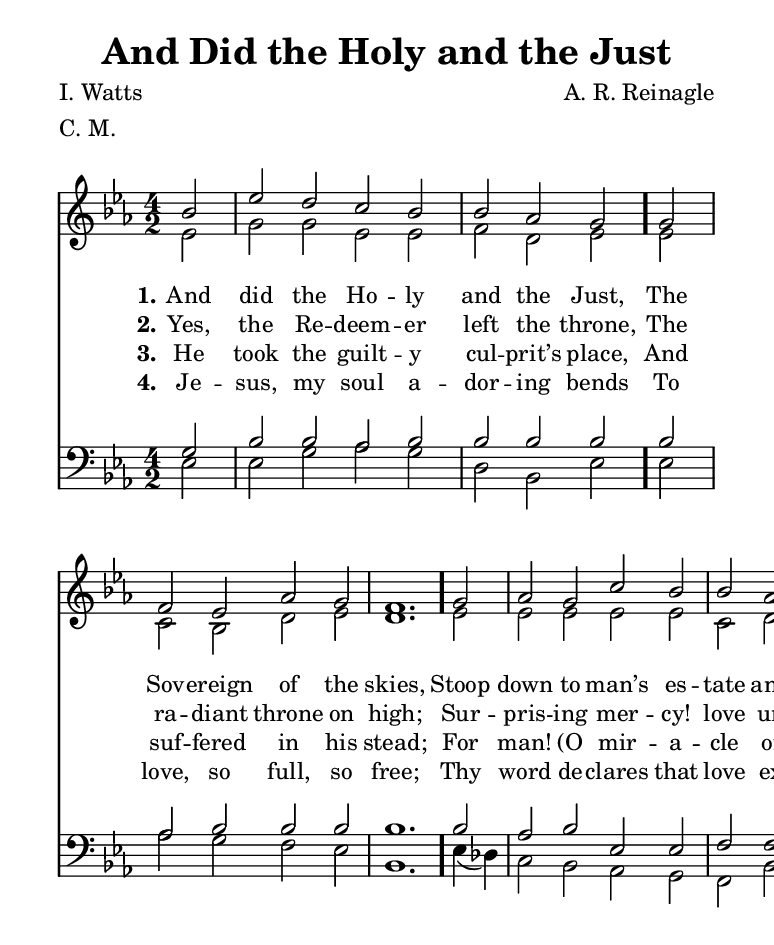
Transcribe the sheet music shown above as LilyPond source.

\include "common/global.ily"
\paper {
  \include "common/paper.ily"
  %ragged-bottom = ##t
  ragged-last-bottom = ##t
  %systems-per-page = ##f
  %page-count = ##f
  system-count = 2
}

\header{
  hymnnumber = "147"
  title = "And Did the Holy and the Just"
  tunename = "St. Peter"
  meter = "C. M."
  poet = "I. Watts"
  composer = "A. R. Reinagle"
  %copyright = ""
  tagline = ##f
}

% for fermata in MIDI
ta = { \tempo 2=80 }
tb = { \tempo 2=40 }

global = {
  \include "common/overrides.ily"
  \override Staff.TimeSignature.style = #'()
  \time 4/2
  \override Score.MetronomeMark.transparent = ##t % hide all fermata changes too
  \ta
  \key ees \major
  \partial 2
  \autoBeamOff
}

notesSoprano = {
\global
\relative c'' {

  bes2 | ees d c bes | bes aes g
  g | f ees aes g | f1.
  g2 | aes g c bes | bes aes g
  ees | g f ees d | ees1.
  \bar "|."

}
}

notesAlto = {
\global
\relative e' {

  ees2 | g g ees ees | f d ees
  ees | c bes d ees | d1.
  ees2 | ees ees ees ees | c d ees
  c | ees c bes bes | bes1.

}
}

notesTenor = {
\global
\relative a {

  g2 | bes bes aes bes | bes bes bes
  bes | aes bes bes bes | bes1.
  bes2 | aes bes ees, ees | f f ees
  g | bes aes g f4( aes) | g1.

}
}

notesBass = {
\global
\relative f {

  ees2 | ees g aes g | d bes ees
  ees | aes g f ees | bes1.
  ees4( des) | c2 bes aes g | f bes c
  c | g aes bes bes | ees1.

}
}

wordsA = \lyricmode {
\set stanza = "1."

And did the Ho -- ly and the Just, \bar "."
The Sov -- ereign of the skies, \bar "."
Stoop down to man’s es -- tate and dust \bar "."
That guilt -- y worms might rise? \bar "."

}

wordsB = \lyricmode {
\set stanza = "2."

Yes, the Re -- deem -- er left the throne,
The ra -- diant throne on high;
Sur -- pris -- ing mer -- cy! love un -- known!
To suf -- fer, bleed and die.

}

wordsC = \lyricmode {
\set stanza = "3."

He took the guilt -- y cul -- prit’s place,
And suf -- fered in his stead;
For man! (O mir -- a -- cle of grace!)
For man the Sav -- iour bled.

}

wordsD = \lyricmode {
\set stanza = "4."

Je -- sus, my soul a -- dor -- ing bends
To love, so full, so free;
Thy word de -- clares that love ex -- tends,
In sav -- ing power, to me.

}

\score {
  \context ChoirStaff <<
    \context Staff = upper <<
      \set ChoirStaff.systemStartDelimiter = #'SystemStartBar
      \context Voice  = sopranos { \voiceOne << \notesSoprano >> }
      \context Voice  = altos { \voiceTwo << \notesAlto >> }
      \context Lyrics = one   \lyricsto sopranos \wordsA
      \context Lyrics = two   \lyricsto sopranos \wordsB
      \context Lyrics = three \lyricsto sopranos \wordsC
      \context Lyrics = four  \lyricsto sopranos \wordsD
    >>
    \context Staff = men <<
      \clef bass
      \context Voice  = tenors { \voiceOne << \notesTenor >> }
      \context Voice  = basses { \voiceTwo << \notesBass >> }
    >>
  >>
  \layout {
    \include "common/layout.ily"
  }
  \midi{
    \include "common/midi.ily"
  }
}

\version "2.18.0"  % necessary for upgrading to future LilyPond versions.

% vi:set et ts=2 sw=2 ai nocindent syntax=lilypond:
